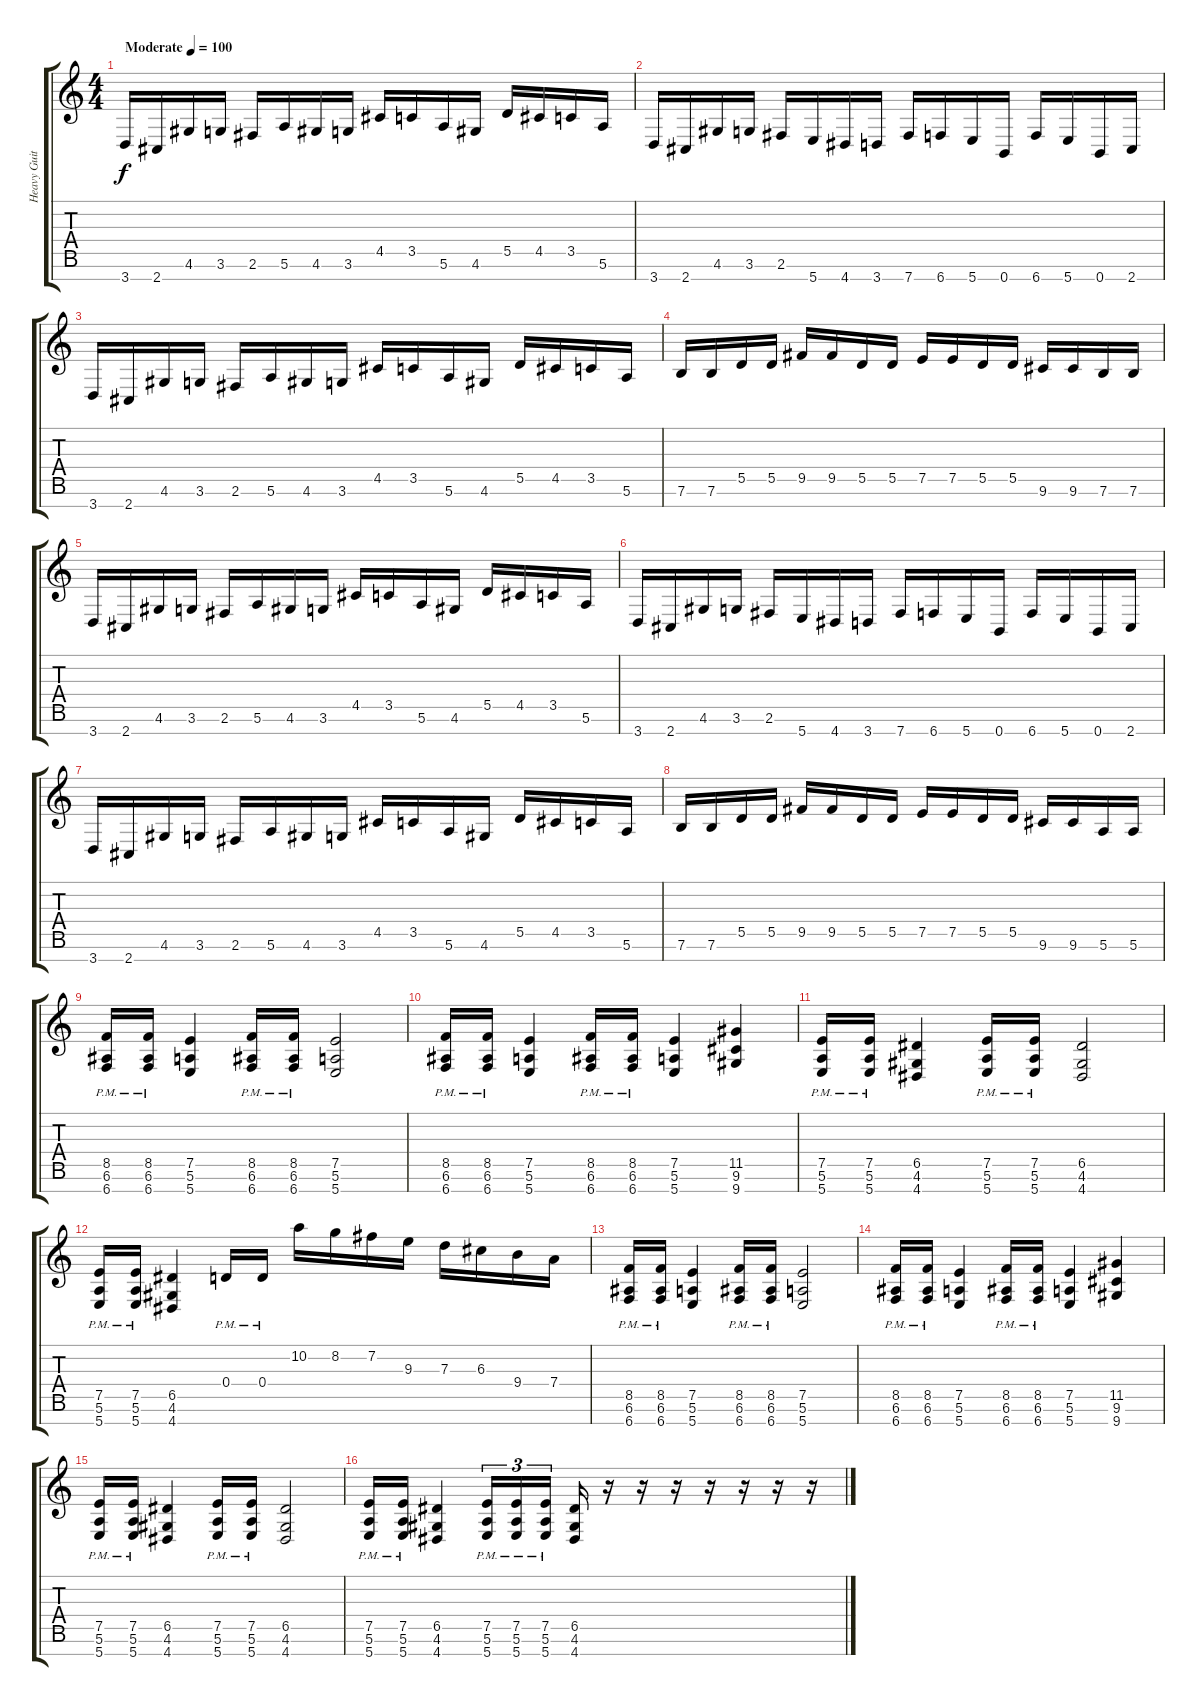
\track ("Heavy Guitar 1" "Heavy Guit") {instrument overdrivenguitar}
\staff {score tabs}
\tuning (E4 B3 G3 D3 A2 E2 B1) {hide}
\ts (4 4)
\section ("" "")
\tempo (100 "Moderate")
\tempo 145
\tempo (100 "Moderate")
\clef g2
\ks c
3.7.16{dy f instrument overdrivenguitar} 2.7.16 4.6.16 3.6.16 2.6.16 5.6.16 4.6.16 3.6.16 4.5.16 3.5.16 5.6.16 4.6.16 5.5.16 4.5.16 3.5.16 5.6.16 |
3.7.16 2.7.16 4.6.16 3.6.16 2.6.16 5.7.16 4.7.16 3.7.16 7.7.16 6.7.16 5.7.16 0.7.16 6.7.16 5.7.16 0.7.16 2.7.16 |
3.7.16 2.7.16 4.6.16 3.6.16 2.6.16 5.6.16 4.6.16 3.6.16 4.5.16 3.5.16 5.6.16 4.6.16 5.5.16 4.5.16 3.5.16 5.6.16 |
7.6.16 7.6.16 5.5.16 5.5.16 9.5.16 9.5.16 5.5.16 5.5.16 7.5.16 7.5.16 5.5.16 5.5.16 9.6.16 9.6.16 7.6.16 7.6.16 |
3.7.16 2.7.16 4.6.16 3.6.16 2.6.16 5.6.16 4.6.16 3.6.16 4.5.16 3.5.16 5.6.16 4.6.16 5.5.16 4.5.16 3.5.16 5.6.16 |
3.7.16 2.7.16 4.6.16 3.6.16 2.6.16 5.7.16 4.7.16 3.7.16 7.7.16 6.7.16 5.7.16 0.7.16 6.7.16 5.7.16 0.7.16 2.7.16 |
3.7.16 2.7.16 4.6.16 3.6.16 2.6.16 5.6.16 4.6.16 3.6.16 4.5.16 3.5.16 5.6.16 4.6.16 5.5.16 4.5.16 3.5.16 5.6.16 |
7.6.16 7.6.16 5.5.16 5.5.16 9.5.16 9.5.16 5.5.16 5.5.16 7.5.16 7.5.16 5.5.16 5.5.16 9.6.16 9.6.16 5.6.16 5.6.16 |
(8.5{pm} 6.6{pm} 6.7{pm}).16 (8.5{pm} 6.6{pm} 6.7{pm}).16 (7.5 5.6 5.7).4 (8.5{pm} 6.6{pm} 6.7{pm}).16 (8.5{pm} 6.6{pm} 6.7{pm}).16 (7.5 5.6 5.7).2 |
(8.5{pm} 6.6{pm} 6.7{pm}).16 (8.5{pm} 6.6{pm} 6.7{pm}).16 (7.5 5.6 5.7).4 (8.5{pm} 6.6{pm} 6.7{pm}).16 (8.5{pm} 6.6{pm} 6.7{pm}).16 (7.5 5.6 5.7).4 (11.5 9.6 9.7).4 |
(7.5{pm} 5.6{pm} 5.7{pm}).16 (7.5{pm} 5.6{pm} 5.7{pm}).16 (6.5 4.6 4.7).4 (7.5{pm} 5.6{pm} 5.7{pm}).16 (7.5{pm} 5.6{pm} 5.7{pm}).16 (6.5 4.6 4.7).2 |
(7.5{pm} 5.6{pm} 5.7{pm}).16 (7.5{pm} 5.6{pm} 5.7{pm}).16 (6.5 4.6 4.7).4 0.4{pm}.16 0.4{pm}.16 10.2.16 8.2.16 7.2.16 9.3.16 7.3.16 6.3.16 9.4.16 7.4.16 |
(8.5{pm} 6.6{pm} 6.7{pm}).16 (8.5{pm} 6.6{pm} 6.7{pm}).16 (7.5 5.6 5.7).4 (8.5{pm} 6.6{pm} 6.7{pm}).16 (8.5{pm} 6.6{pm} 6.7{pm}).16 (7.5 5.6 5.7).2 |
(8.5{pm} 6.6{pm} 6.7{pm}).16 (8.5{pm} 6.6{pm} 6.7{pm}).16 (7.5 5.6 5.7).4 (8.5{pm} 6.6{pm} 6.7{pm}).16 (8.5{pm} 6.6{pm} 6.7{pm}).16 (7.5 5.6 5.7).4 (11.5 9.6 9.7).4 |
(7.5{pm} 5.6{pm} 5.7{pm}).16 (7.5{pm} 5.6{pm} 5.7{pm}).16 (6.5 4.6 4.7).4 (7.5{pm} 5.6{pm} 5.7{pm}).16 (7.5{pm} 5.6{pm} 5.7{pm}).16 (6.5 4.6 4.7).2 |
(7.5{pm} 5.6{pm} 5.7{pm}).16 (7.5{pm} 5.6{pm} 5.7{pm}).16 (6.5 4.6 4.7).4 (7.5{pm} 5.6{pm} 5.7{pm}).16{tu (3 2)} (7.5{pm} 5.6{pm} 5.7{pm}).16{tu (3 2)} (7.5{pm} 5.6{pm} 5.7{pm}).16{tu (3 2)} (6.5 4.6 4.7).16 r.16 r.16 r.16 r.16 r.16 r.16 r.16
